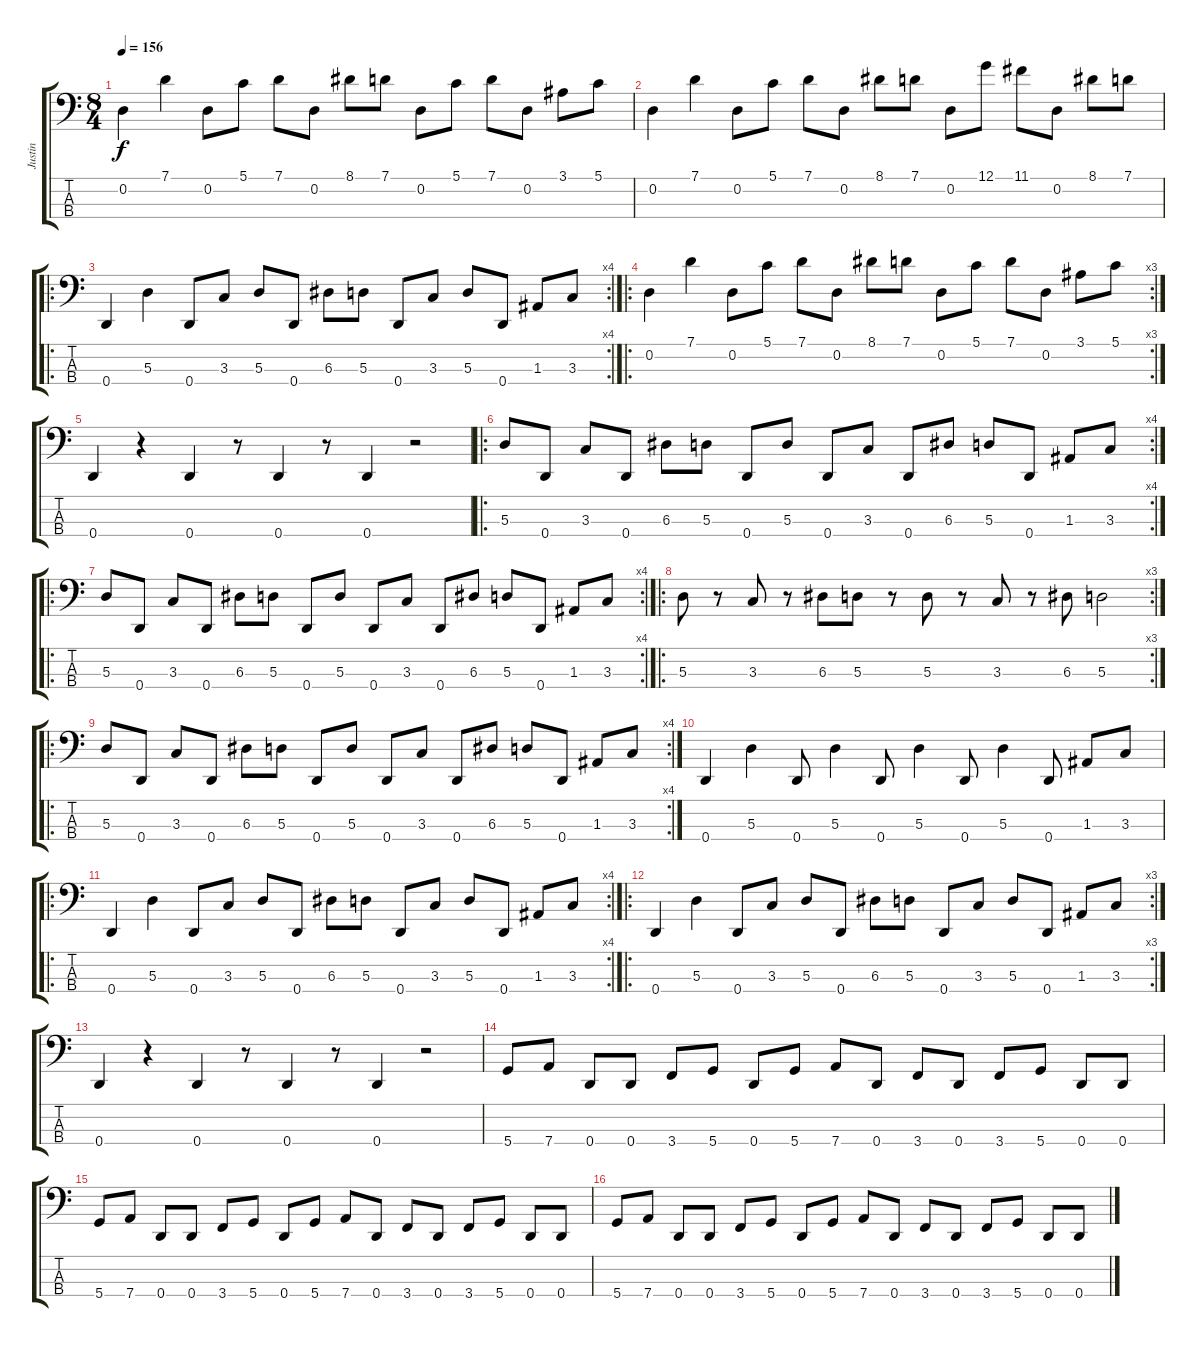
\track ("Justin " "Justin ") {instrument electricbassfinger}
\staff {score tabs}
\tuning (G2 D2 A1 D1) {hide}
\ts (8 4)
\tempo 156
\clef f4
\ks c
0.2.4{dy f} 7.1.4 0.2.8 5.1.8 7.1.8 0.2.8 8.1.8 7.1.8 0.2.8 5.1.8 7.1.8 0.2.8 3.1.8 5.1.8 |
0.2.4 7.1.4 0.2.8 5.1.8 7.1.8 0.2.8 8.1.8 7.1.8 0.2.8 12.1.8 11.1.8 0.2.8 8.1.8 7.1.8 |
\ro
\rc 4
0.4.4 5.3.4 0.4.8 3.3.8 5.3.8 0.4.8 6.3.8 5.3.8 0.4.8 3.3.8 5.3.8 0.4.8 1.3.8 3.3.8 |
\ro
\rc 3
0.2.4 7.1.4 0.2.8 5.1.8 7.1.8 0.2.8 8.1.8 7.1.8 0.2.8 5.1.8 7.1.8 0.2.8 3.1.8 5.1.8 |
0.4.4 r.4 0.4.4 r.8 0.4.4 r.8 0.4.4 r.2 |
\ro
\rc 4
5.3.8 0.4.8 3.3.8 0.4.8 6.3.8 5.3.8 0.4.8 5.3.8 0.4.8 3.3.8 0.4.8 6.3.8 5.3.8 0.4.8 1.3.8 3.3.8 |
\ro
\rc 4
5.3.8 0.4.8 3.3.8 0.4.8 6.3.8 5.3.8 0.4.8 5.3.8 0.4.8 3.3.8 0.4.8 6.3.8 5.3.8 0.4.8 1.3.8 3.3.8 |
\ro
\rc 3
5.3.8 r.8 3.3.8 r.8 6.3.8 5.3.8 r.8 5.3.8 r.8 3.3.8 r.8 6.3.8 5.3.2 |
\ro
\rc 4
5.3.8 0.4.8 3.3.8 0.4.8 6.3.8 5.3.8 0.4.8 5.3.8 0.4.8 3.3.8 0.4.8 6.3.8 5.3.8 0.4.8 1.3.8 3.3.8 |
0.4.4 5.3.4 0.4.8 5.3.4 0.4.8 5.3.4 0.4.8 5.3.4 0.4.8 1.3.8 3.3.8 |
\ro
\rc 4
0.4.4 5.3.4 0.4.8 3.3.8 5.3.8 0.4.8 6.3.8 5.3.8 0.4.8 3.3.8 5.3.8 0.4.8 1.3.8 3.3.8 |
\ro
\rc 3
0.4.4 5.3.4 0.4.8 3.3.8 5.3.8 0.4.8 6.3.8 5.3.8 0.4.8 3.3.8 5.3.8 0.4.8 1.3.8 3.3.8 |
0.4.4 r.4 0.4.4 r.8 0.4.4 r.8 0.4.4 r.2 |
5.4.8 7.4.8 0.4.8 0.4.8 3.4.8 5.4.8 0.4.8 5.4.8 7.4.8 0.4.8 3.4.8 0.4.8 3.4.8 5.4.8 0.4.8 0.4.8 |
5.4.8 7.4.8 0.4.8 0.4.8 3.4.8 5.4.8 0.4.8 5.4.8 7.4.8 0.4.8 3.4.8 0.4.8 3.4.8 5.4.8 0.4.8 0.4.8 |
5.4.8 7.4.8 0.4.8 0.4.8 3.4.8 5.4.8 0.4.8 5.4.8 7.4.8 0.4.8 3.4.8 0.4.8 3.4.8 5.4.8 0.4.8 0.4.8
